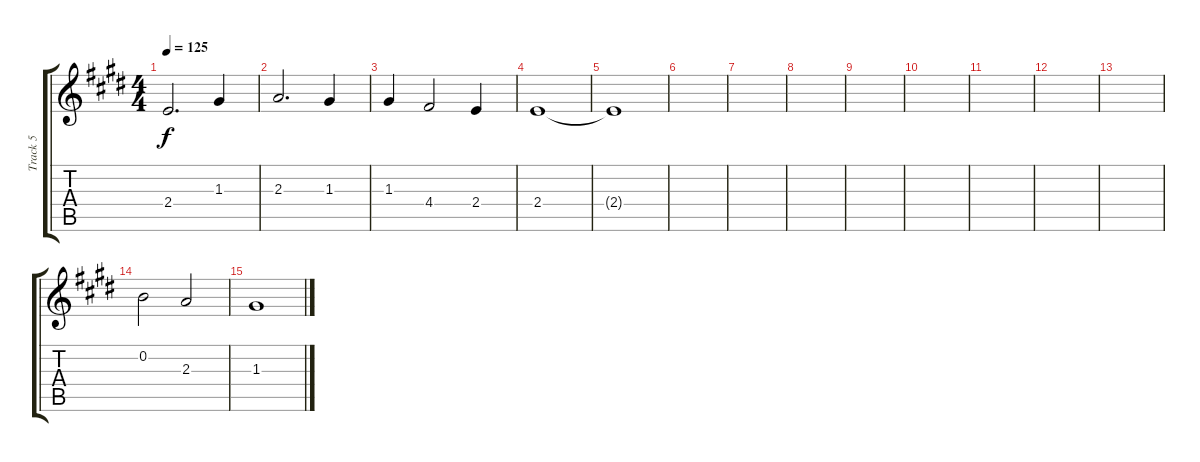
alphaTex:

\track ("Track 5" "Track 5") {instrument acousticguitarnylon}
\staff {score tabs}
\tuning (E4 B3 G3 D3 A2 E2) {hide}
\ts (4 4)
\tempo 125
\clef g2
\ks e
2.4.2{d dy f} 1.3.4 |
2.3.2{d} 1.3.4 |
1.3.4 4.4.2 2.4.4 |
2.4.1 |
2.4{t}.1 |
|
|
|
|
|
|
|
|
0.2.2 2.3.2 |
1.3.1
